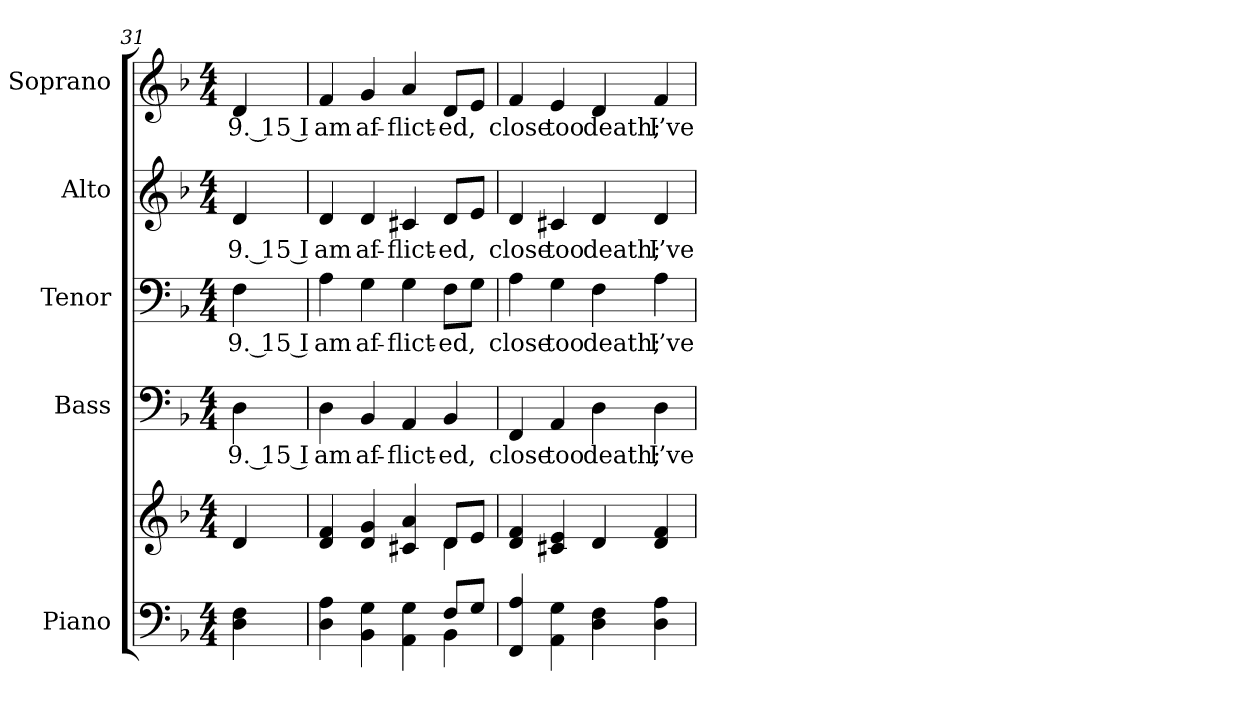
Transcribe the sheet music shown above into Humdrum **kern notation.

**kern	**kern	**kern	**text	**kern	**text	**kern	**text	**kern	**text
*part5	*part5	*part4	*part4	*part3	*part3	*part2	*part2	*part1	*part1
*staff6	*staff5	*staff4	*staff4	*staff3	*staff3	*staff2	*staff2	*staff1	*staff1
*I"Piano	*	*I"Bass	*	*I"Tenor	*	*I"Alto	*	*I"Soprano	*
*I'Pno.	*	*I'B.	*	*I'T.	*	*I'A.	*	*I'S.	*
*clefF4	*clefG2	*clefF4	*	*clefF4	*	*clefG2	*	*clefG2	*
*k[b-]	*k[b-]	*k[b-]	*	*k[b-]	*	*k[b-]	*	*k[b-]	*
*F:	*F:	*F:	*	*F:	*	*F:	*	*F:	*
*M4/4	*M4/4	*M4/4	*	*M4/4	*	*M4/4	*	*M4/4	*
=31	=31	=31	=31	=31	=31	=31	=31	=31	=31
!	!	!	!LO:LY:b:color=#000000	!	!	!	!	!	!
!	!	!	!	!	!LO:LY:b:color=#000000	!	!	!	!
!	!	!	!	!	!	!	!LO:LY:b:color=#000000	!	!
!	!	!	!	!	!	!	!	!	!LO:LY:b:color=#000000
4Di\ 4Fi	4di/	4Di\	9. 15 I	4Fi\	9. 15 I	4di/	9. 15 I	4di/	9. 15 I
=32	=32	=32	=32	=32	=32	=32	=32	=32	=32
*^	*^	*	*	*	*	*	*	*	*
!	!	!	!	!	!LO:LY:b:color=#000000	!	!	!	!	!	!
!	!	!	!	!	!	!	!LO:LY:b:color=#000000	!	!	!	!
!	!	!	!	!	!	!	!	!	!LO:LY:b:color=#000000	!	!
!	!	!	!	!	!	!	!	!	!	!	!LO:LY:b:color=#000000
4Di\ 4Ai	2ryy	4di/ 4fi	2ryy	4Di\	am	4Ai\	am	4di/	am	4fi/	am
!	!	!	!	!	!LO:LY:b:color=#000000	!	!	!	!	!	!
!	!	!	!	!	!	!	!LO:LY:b:color=#000000	!	!	!	!
!	!	!	!	!	!	!	!	!	!LO:LY:b:color=#000000	!	!
!	!	!	!	!	!	!	!	!	!	!	!LO:LY:b:color=#000000
4BB-i\ 4Gi	.	4di/ 4gi	.	4BB-i/	af-	4Gi\	af-	4di/	af-	4gi/	af-
!	!	!	!	!	!LO:LY:b:color=#000000	!	!	!	!	!	!
!	!	!	!	!	!	!	!LO:LY:b:color=#000000	!	!	!	!
!	!	!	!	!	!	!	!	!	!LO:LY:b:color=#000000	!	!
!	!	!	!	!	!	!	!	!	!	!	!LO:LY:b:color=#000000
4AAi\ 4Gi	4ryy	4c#Xi/ 4ai	4ryy	4AAi/	-flict-	4Gi\	-flict-	4c#Xi/	-flict-	4ai/	-flict-
!	!	!	!	!	!LO:LY:b:color=#000000	!	!	!	!	!	!
!	!	!	!	!	!	!	!LO:LY:b:color=#000000	!	!	!	!
!	!	!	!	!	!	!	!	!	!LO:LY:b:color=#000000	!	!
!	!	!	!	!	!	!	!	!	!	!	!LO:LY:b:color=#000000
8Fi/L	4BB-i\	8di/L	4di\	4BB-i/	-ed,	8Fi\L	-ed,	8di/L	-ed,	8di/L	-ed,
8Gi/J	.	8ei/J	.	.	.	8Gi\J	.	8ei/J	.	8ei/J	.
*v	*v	*	*	*	*	*	*	*	*	*	*
*	*v	*v	*	*	*	*	*	*	*	*
!!LO:PB:g=z
=33	=33	=33	=33	=33	=33	=33	=33	=33	=33
!	!	!	!LO:LY:b:color=#000000	!	!	!	!	!	!
!	!	!	!	!	!LO:LY:b:color=#000000	!	!	!	!
!	!	!	!	!	!	!	!LO:LY:b:color=#000000	!	!
!	!	!	!	!	!	!	!	!	!LO:LY:b:color=#000000
4FFi/ 4Ai	4di/ 4fi	4FFi/	close	4Ai\	close	4di/	close	4fi/	close
!	!	!	!LO:LY:b:color=#000000	!	!	!	!	!	!
!	!	!	!	!	!LO:LY:b:color=#000000	!	!	!	!
!	!	!	!	!	!	!	!LO:LY:b:color=#000000	!	!
!	!	!	!	!	!	!	!	!	!LO:LY:b:color=#000000
4AAi\ 4Gi	4c#Xi/ 4ei	4AAi/	too	4Gi\	too	4c#Xi/	too	4ei/	too
!	!	!	!LO:LY:b:color=#000000	!	!	!	!	!	!
!	!	!	!	!	!LO:LY:b:color=#000000	!	!	!	!
!	!	!	!	!	!	!	!LO:LY:b:color=#000000	!	!
!	!	!	!	!	!	!	!	!	!LO:LY:b:color=#000000
4Di\ 4Fi	4di/	4Di\	death;	4Fi\	death;	4di/	death;	4di/	death;
!	!	!	!LO:LY:b:color=#000000	!	!	!	!	!	!
!	!	!	!	!	!LO:LY:b:color=#000000	!	!	!	!
!	!	!	!	!	!	!	!LO:LY:b:color=#000000	!	!
!	!	!	!	!	!	!	!	!	!LO:LY:b:color=#000000
4Di\ 4Ai	4di/ 4fi	4Di\	I’ve	4Ai\	I’ve	4di/	I’ve	4fi/	I’ve
=	=	=	=	=	=	=	=	=	=
*-	*-	*-	*-	*-	*-	*-	*-	*-	*-
